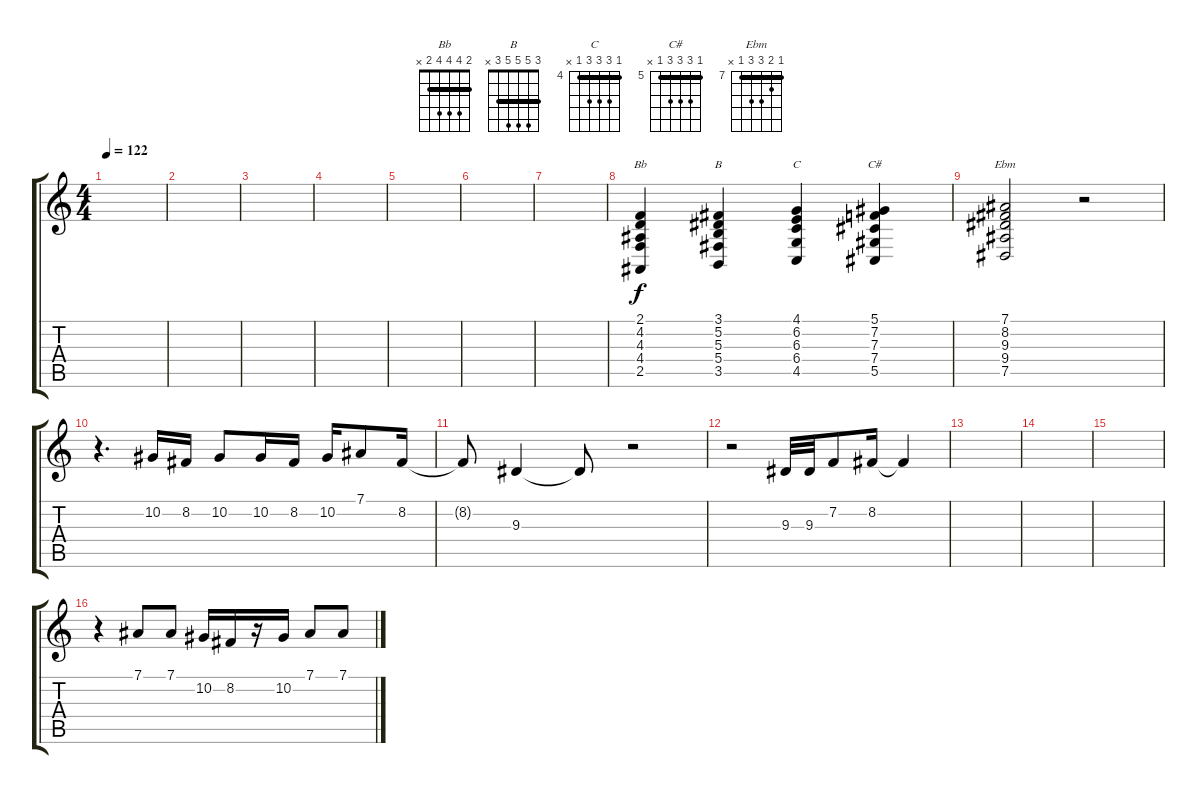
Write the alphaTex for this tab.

\track "" {instrument brasssection}
\staff {score tabs}
\tuning (Eb4 Bb3 Gb3 Db3 Ab2 Eb2) {hide}
\chord ("Bb" 2 4 4 4 2 x) {barre 2}
\chord ("B" 3 5 5 5 3 x) {barre 3}
\chord ("C" 4 6 6 6 4 x) {firstfret 4 barre 4}
\chord ("C#" 5 7 7 7 5 x) {firstfret 5 barre 5}
\chord ("Ebm" 7 8 9 9 7 x) {firstfret 7 barre 7}
\ts (4 4)
\tempo 122
\clef g2
\ks c
|
|
|
|
|
|
|
(2.1 4.2 4.3 4.4 2.5).4{ch "Bb"} (3.1 5.2 5.3 5.4 3.5).4{ch "B"} (4.1 6.2 6.3 6.4 4.5).4{ch "C"} (5.1 7.2 7.3 7.4 5.5).4{ch "C#"} |
(7.1 8.2 9.3 9.4 7.5).2{ch "Ebm"} r.2 |
r.4{d} 10.2.16 8.2.16 10.2.8 10.2.16 8.2.16 10.2.16 7.1.8 8.2.16 |
8.2{t}.8 9.3.4 9.3{t}.8 r.2 |
r.2 9.3.32 9.3.32 7.2.8 8.2.16 8.2{t}.4 |
|
|
|
r.4{volume 9} 7.1.8 7.1.8 10.2.16 8.2.16 r.16 10.2.16 7.1.8 7.1.8
